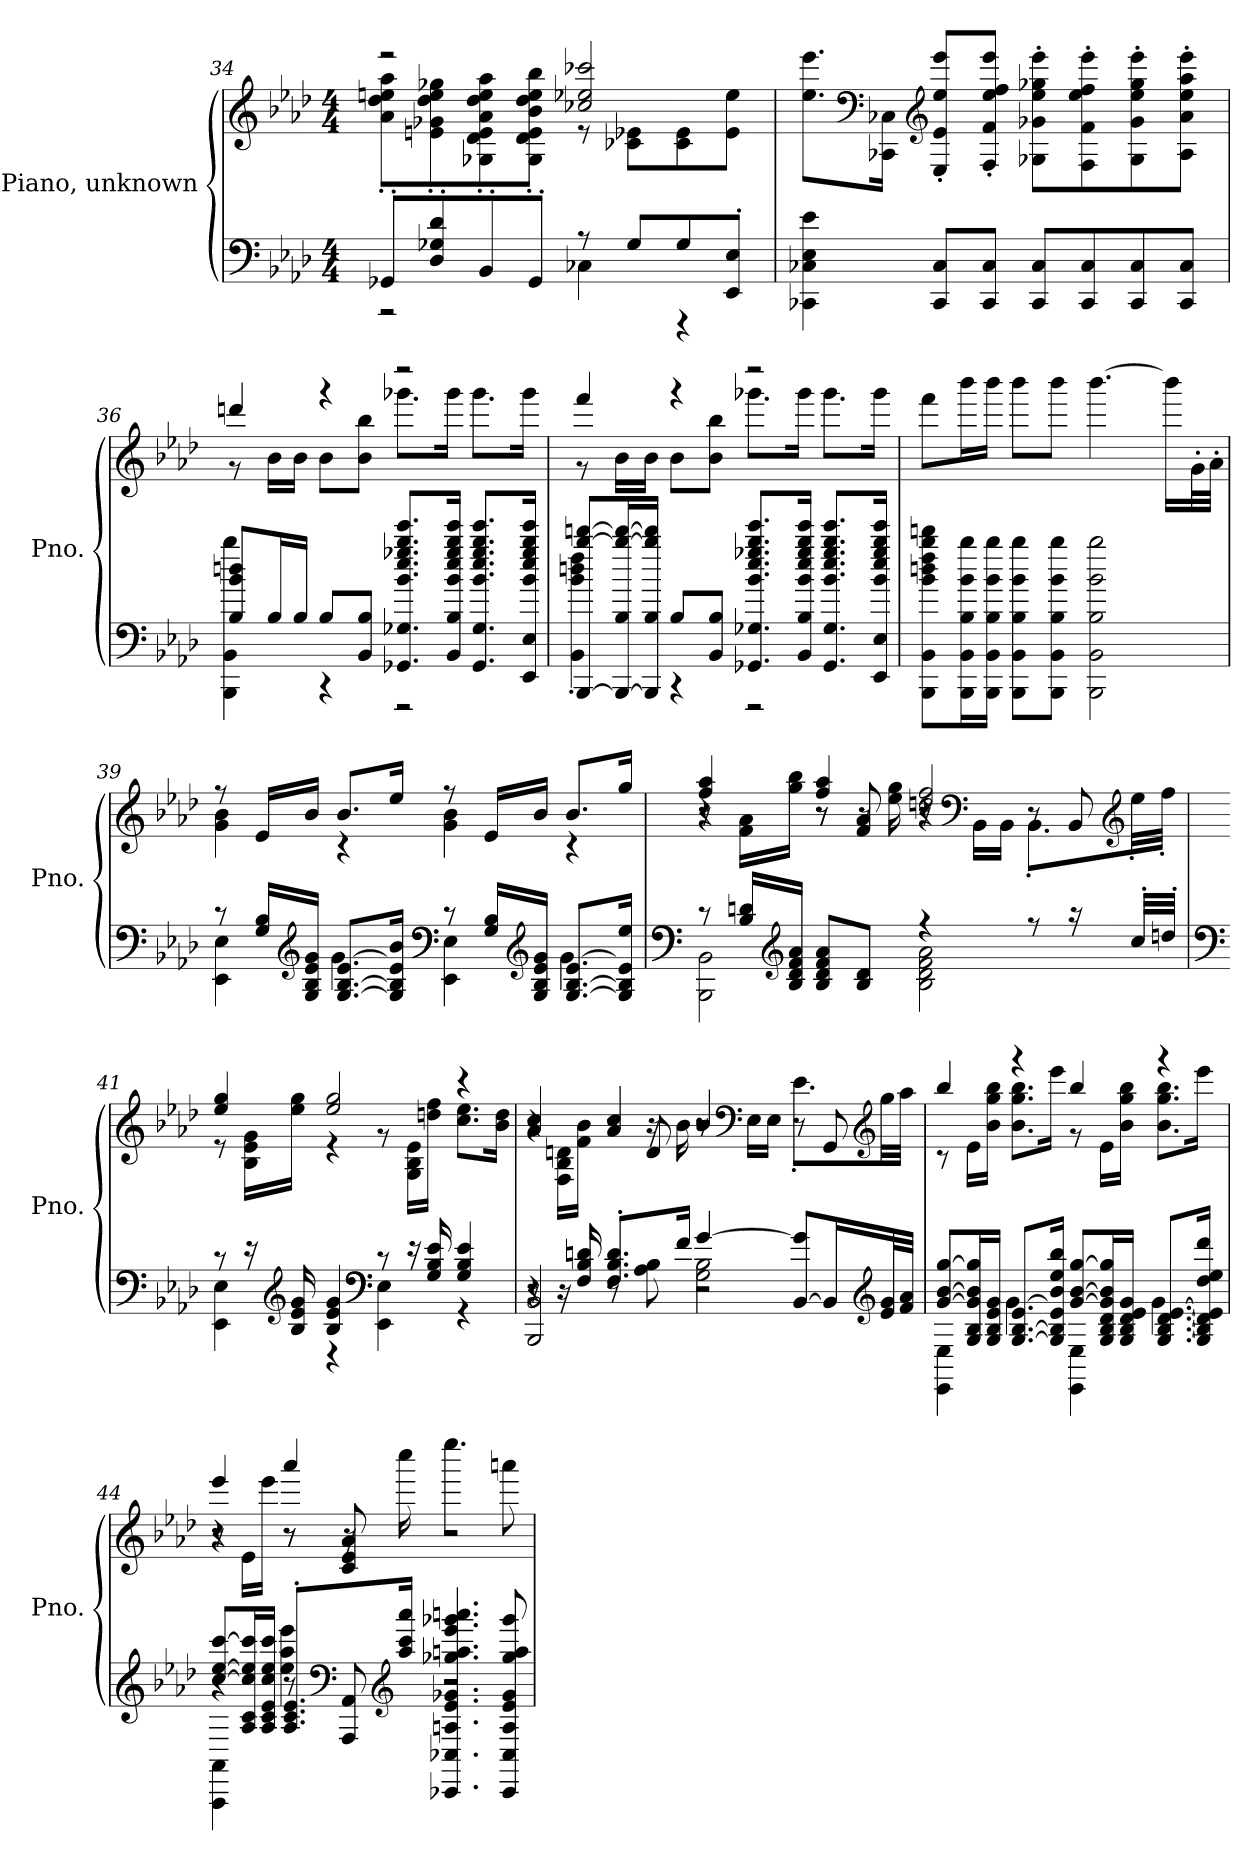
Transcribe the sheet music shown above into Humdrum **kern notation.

**kern	**kern
*part1	*part1
*staff2	*staff1
*I"Piano, unknown	*
*I'Pno.	*
*clefF4	*clefG2
*k[b-e-a-d-]	*k[b-e-a-d-]
*M4/4	*M4/4
=34	=34
*^	*^
8GG-X'/L	2r	2r	8a-\' 8dd-\' 8een\' 8aa-\'L
8D-/' 8G-X/' 8d-/'	.	.	8en\' 8g-X\' 8dd-\' 8ee\' 8gg-X\'
8BB-'/	.	.	8G-X\' 8d-\' 8e\' 8a-\' 8dd-\' 8ee\' 8aa-\'
8GG-'/J	.	.	8G-\' 8d-\' 8e\' 8b-\' 8dd-\' 8ee\' 8bb-\'J
8r	4C-X\	2cc-X/ 2ee-X/ 2ccc-X/	8r
8G-/L	.	.	8c-X\ 8e-X\L
8G-/	4r	.	8c-\ 8e-\
8EE-/' 8E-/'J	.	.	8e-\ 8ee-\J
*v	*v	*	*
*	*v	*v
!!LO:LB:g=z
=35	=35
4CC-X\ 4C-X\ 4E-\ 4e-\	8.ee-\ 8.eee-\L
*	*clefF4
.	16CC-X\ 16C-X\Jk
*	*clefG2
8CC-/ 8C-/L	8E-/' 8e-/' 8ee-/' 8eee-/'L
8CC-/ 8C-/J	8F/' 8f/' 8ee-/' 8ff/' 8eee-/'J
8CC-/ 8C-/L	8G-X\' 8g-X\' 8ee-\' 8gg-X\' 8eee-\'L
8CC-/ 8C-/	8F\' 8f\' 8ee-\' 8ff\' 8eee-\'
8CC-/ 8C-/	8G-\' 8g-\' 8ee-\' 8gg-\' 8eee-\'
8CC-/ 8C-/J	8A-\' 8a-\' 8ee-\' 8aa-\' 8eee-\'J
=36	=36
*^	*^
8B-/ 8b-/ 8ddn/L	4BBB-\ 4BB-\ 4bb-\	4dddn/	8r
16B-/L	.	.	16b-\LL
16B-/JJ	.	.	16b-\JJ
8B-/L	4r	4r	8b-\L
8BB-/ 8B-/J	.	.	8b-\ 8bb-\J
8.GG-X/ 8.G-X/ 8.b-/ 8.ee-/ 8.gg-X/ 8.bb-/ 8.eee-/L	2r	2r	8.ggg-X\L
16BB-/ 16B-/ 16b-/ 16ee-/ 16gg-/ 16bb-/ 16eee-/Jk	.	.	16ggg-\Jk
8.GG-/ 8.G-/ 8.b-/ 8.ee-/ 8.gg-/ 8.bb-/ 8.eee-/L	.	.	8.ggg-\L
16EE-/ 16E-/ 16b-/ 16ee-/ 16gg-/ 16bb-/ 16eee-/Jk	.	.	16ggg-\Jk
!!LO:PB:g=z	!!
=37	=37	=37	=37
[8BBB-/ [8bb-/ [8dddn/L	4BB-\' 4b-\' 4ddn\' 4ff\'	4fff/	8r
16BBB-/_ 16B-/ 16bb-/_ 16ddd/_L	.	.	16b-\LL
16BBB-/] 16B-/ 16bb-/] 16ddd/]JJ	.	.	16b-\JJ
8B-/L	4r	4r	8b-\L
8BB-/ 8B-/J	.	.	8b-\ 8bb-\J
8.GG-X/ 8.G-X/ 8.b-/ 8.ee-/ 8.gg-X/ 8.bb-/ 8.eee-/L	2r	2r	8.ggg-X\L
16BB-/ 16B-/ 16b-/ 16ee-/ 16gg-/ 16bb-/ 16eee-/Jk	.	.	16ggg-\Jk
8.GG-/ 8.G-/ 8.b-/ 8.ee-/ 8.gg-/ 8.bb-/ 8.eee-/L	.	.	8.ggg-\L
16EE-/ 16E-/ 16b-/ 16ee-/ 16gg-/ 16bb-/ 16eee-/Jk	.	.	16ggg-\Jk
*v	*v	*	*
*	*v	*v
=38	=38
8BBB-\ 8BB-\ 8b-\ 8ddn\ 8ff\ 8bb-\ 8dddn\L	8fff\L
16BBB-\ 16BB-\ 16B-\ 16b-\ 16bb-\L	16bbb-\L
16BBB-\ 16BB-\ 16B-\ 16b-\ 16bb-\JJ	16bbb-\JJ
8BBB-\ 8BB-\ 8B-\ 8b-\ 8bb-\L	8bbb-\L
8BBB-\ 8BB-\ 8B-\ 8b-\ 8bb-\J	8bbb-\J
2BBB-\ 2BB-\ 2B-\ 2b-\ 2bb-\	[4.bbb-\
.	16bbb-\LL]
.	32g'\L
.	32a-'\JJJ
!!LO:LB:g=z
=39	=39
*^	*^
8r	4EE-\ 4E-\	8r	4g\ 4b-\
16G/ 16B-/LL	.	16e-/LL	.
*clefG2	*	*	*
16G/ 16B-/ 16e-/ 16g/JJ	.	16b-/JJ	.
[8.G/ [8.B-/ [8.e-/L	4g\	8.b-/L	4r
16G/] 16B-/] 16e-/] 16b-/Jk	.	16ee-/Jk	.
*clefF4	*	*	*
8r	4EE-\ 4E-\	8r	4g\ 4b-\
16G/ 16B-/LL	.	16e-/LL	.
*clefG2	*	*	*
16G/ 16B-/ 16e-/ 16g/JJ	.	16b-/JJ	.
[8.G/ [8.B-/ [8.e-/L	4g\	8.b-/L	4r
16G/] 16B-/] 16e-/] 16ee-/Jk	.	16gg/Jk	.
*	*	*v	*v
=40	=40	=40
*clefF4	*	*
*	*	*^
*	*	*	*^
8r	2BBB-\ 2BB-\	4ff/ 4aa-/	8r	4r
16B-/ 16dn/LL	.	.	16f\ 16a-\LL	.
*clefG2	*	*	*	*
16B-/ 16d/ 16f/ 16a-/JJ	.	.	16gg\ 16bb-\JJ	.
8B-/ 8d/ 8f/ 8a-/L	.	4ff/ 4aa-/	8r	8r
8B-/ 8d/J	.	.	16r	8f/ 8a-/
.	.	.	16ee-\ 16gg\	.
4r	2B-\ 2d\ 2f\ 2a-\	2ddn/ 2ff/	8r	4r
*	*	*clefF4	*	*
.	.	.	16BB-\LL	.
.	.	.	16BB-\JJ	.
8r	.	.	8.BB-'\L	8r
16r	.	.	.	8BB-/
*	*	*clefG2	*	*
32cc'/LLL	.	.	32ee-'\LL	.
32ddn'/JJJ	.	.	32ff'\JJJ	.
*	*	*v	*v	*v
!!LO:LB:g=z
=41	=41	=41
*clefF4	*	*
*	*	*^
8r	4EE-\ 4E-\	4ee-/ 4gg/	8r
16r	.	.	16B-\ 16e-\ 16g\LL
*clefG2	*	*	*
16B-/ 16e-/ 16g/	.	.	16ee-\ 16gg\JJ
4B-/ 4e-/ 4g/	4r	2ee-/ 2gg/	4r
*clefF4	*	*	*
8r	4EE-\ 4E-\	.	8r
16r	.	.	16G\ 16B-\ 16e-\LL
16G/ 16B-/ 16e-/	.	.	16ddn\ 16ff\JJ
4G/ 4B-/ 4e-/	4r	4r	8.cc\ 8.ee-\L
.	.	.	16b-\ 16dd\Jk
=42	=42	=42	=42
*	*^	*	*^
8r	4r	2BBB-/ 2BB-/	4a-/ 4cc/	8r	4r
16r	.	.	.	16F\ 16B-\ 16dn\LL	.
16F/ 16B-/ 16dn/	.	.	.	16f\ 16b-\JJ	.
8.F/' 8.B-/' 8.d/'L	8r	.	4a-/ 4cc/	8r	8r
.	8A-\ 8B-\	.	.	16r	8d/
16f/Jk	.	.	.	16b-\	.
[4g/	2G\ 2B-\	2r	4b-/	8r	2r
*	*	*	*clefF4	*	*
.	.	.	.	16E-\LL	.
.	.	.	.	16E-\JJ	.
[8BB-/ 8g/]L	.	.	8r	8.e-'\L	.
16BB-/L]	.	.	8GG/	.	.
*clefG2	*	*	*clefG2	*	*
32e-/ 32g/L	.	.	.	32gg\LL	.
32f/ 32a-/JJJ	.	.	.	32aa-\JJJ	.
*	*v	*v	*	*	*
*	*	*	*v	*v
!!LO:LB:g=z
=43	=43	=43	=43
[8g/ [8b-/ [8gg/L	4EE-\ 4E-\	4bb-/	8r
16G/ 16B-/ 16g/] 16b-/] 16gg/]L	.	.	16e-\LL
16G/ 16B-/ 16e-/ 16g/JJ	.	.	16b-\ 16gg\ 16bb-\JJ
[8.G/ [8.B-/ [8.e-/L	4g\	4r	8.b-\ 8.gg\ 8.bb-\L
16G/] 16B-/] 16e-/] 16b-/ 16ee-/ 16bb-/Jk	.	.	16eee-\Jk
[8g/ [8b-/ [8gg/L	4EE-\ 4E-\	4bb-/	8r
16G/ 16B-/ 16d-/ 16g/] 16b-/] 16gg/]L	.	.	16e-\LL
16G/ 16B-/ 16d-/ 16e-/ 16g/JJ	.	.	16b-\ 16gg\ 16bb-\JJ
[8.G/ [8.B-/ [8.d-/ [8.e-/L	4g\	4r	8.b-\ 8.gg\ 8.bb-\L
16G/] 16B-/] 16d-/] 16e-/] 16dd-/ 16ee-/ 16ddd-/Jk	.	.	16eee-\Jk
=44	=44	=44	=44
*	*^	*	*^
[8cc/ [8ee-/ [8ccc/L	4AAA-\ 4AA-\	4r	4eee-/	8r	4r
16A-/ 16c/ 16cc/] 16ee-/] 16ccc/]L	.	.	.	16e-\LL	.
16A-/ 16c/ 16e-/ 16cc/ 16ee-/ 16ccc/JJ	.	.	.	16eee-\JJ	.
8.A-/' 8.c/' 8.e-/'L	4ee-\ 4aa-\ 4eee-\	8r	4aaa-/	8r	8r
*clefF4	*	*	*	*	*
.	.	8AAA-/ 8AA-/	.	16r	8c/ 8e-/ 8a-/
*clefG2	*	*	*	*	*
16aa-/ 16ccc/ 16aaa-/Jk	.	.	.	16cccc\	.
4.CC-X/ 4.C-X/ 4.An/ 4.e-/ 4.g-X/ 4.gg-X/ 4.aan/ 4.eee-/ 4.ggg-X/ 4.aaan/	2r	2r	2r	4.eeee-\	2r
8CC-/ 8C-/ 8A/ 8e-/ 8g-/ 8gg-/ 8aa/ 8ggg-/	.	.	.	8aaan\	.
*v	*v	*v	*	*	*
*	*v	*v	*v
=	=
*-	*-
